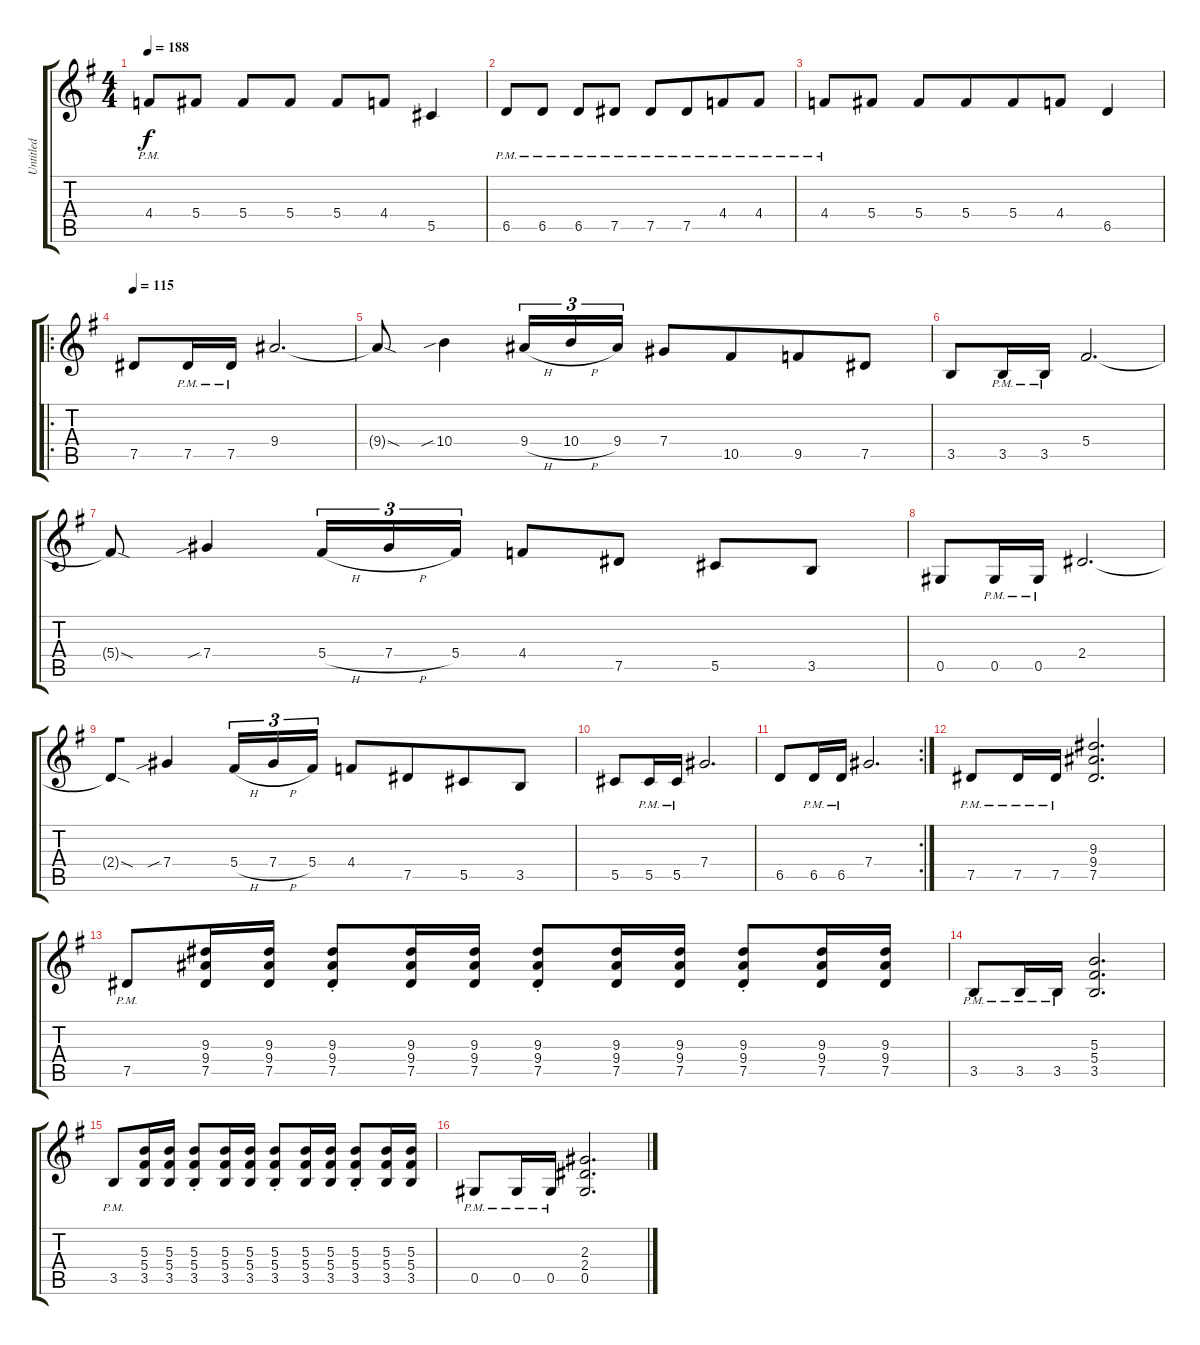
\track ("Untitled" "Untitled") {instrument distortionguitar}
\staff {score tabs}
\tuning (Eb4 Bb3 Gb3 Db3 Ab2 Eb2) {hide}
\ts (4 4)
\tempo 188
\clef g2
\ks g
4.4{pm}.8{dy f} 5.4.8 5.4.8{beam merge} 5.4.8 5.4.8 4.4.8 5.5.4 |
6.5{pm}.8 6.5{pm}.8 6.5{pm}.8 7.5{pm}.8 7.5{pm}.8 7.5{pm}.8{beam merge} 4.4{pm}.8 4.4{pm}.8 |
4.4{pm}.8{beam merge} 5.4.8 5.4.8 5.4.8{beam merge} 5.4.8 4.4.8 6.5.4 |
\ro
\tempo 115
7.5.8 7.5{pm}.16{beam merge} 7.5{pm}.16 9.4.2{d} |
9.4{sod t}.8 10.4{sib}.4 9.4{h}.16{tu (3 2)} 10.4{h}.16{tu (3 2)} 9.4.16{tu (3 2)} 7.4.8 10.5.8{beam merge} 9.5.8 7.5.8 |
3.5.8 3.5{pm}.16{beam merge} 3.5{pm}.16 5.4.2{d} |
5.4{sod t}.8 7.4{sib}.4 5.4{h}.16{tu (3 2) beam merge} 7.4{h}.16{tu (3 2)} 5.4.16{tu (3 2)} 4.4.8 7.5.8 5.5.8 3.5.8 |
0.5.8 0.5{pm}.16{beam merge} 0.5{pm}.16 2.4.2{d} |
2.4{sod t}.8{beam merge} 7.4{sib}.4{beam merge} 5.4{h}.16{tu (3 2)} 7.4{h}.16{tu (3 2)} 5.4.16{tu (3 2)} 4.4.8{beam merge} 7.5.8{beam merge} 5.5.8{beam merge} 3.5.8 |
5.5.8 5.5{pm}.16{beam merge} 5.5{pm}.16 7.4.2{d} |
\rc 2
6.5.8{beam merge} 6.5{pm}.16{beam merge} 6.5{pm}.16{beam merge} 7.4.2{d} |
7.5{pm}.8 7.5{pm}.16 7.5{pm}.16 (9.3 9.4 7.5).2{d} |
7.5{pm}.8 (9.3 9.4 7.5).16 (9.3 9.4 7.5).16 (9.3{st} 9.4{st} 7.5{st}).8 (9.3 9.4 7.5).16 (9.3 9.4 7.5).16 (9.3{st} 9.4{st} 7.5{st}).8 (9.3 9.4 7.5).16 (9.3 9.4 7.5).16 (9.3{st} 9.4{st} 7.5{st}).8 (9.3 9.4 7.5).16 (9.3 9.4 7.5).16 |
3.5{pm}.8 3.5{pm}.16 3.5{pm}.16 (5.3 5.4 3.5).2{d} |
3.5{pm}.8 (5.3 5.4 3.5).16 (5.3 5.4 3.5).16 (5.3{st} 5.4{st} 3.5{st}).8 (5.3 5.4 3.5).16 (5.3 5.4 3.5).16 (5.3{st} 5.4{st} 3.5{st}).8 (5.3 5.4 3.5).16 (5.3 5.4 3.5).16 (5.3{st} 5.4{st} 3.5{st}).8 (5.3 5.4 3.5).16 (5.3 5.4 3.5).16 |
0.5{pm}.8 0.5{pm}.16 0.5{pm}.16 (2.3 2.4 0.5).2{d}
